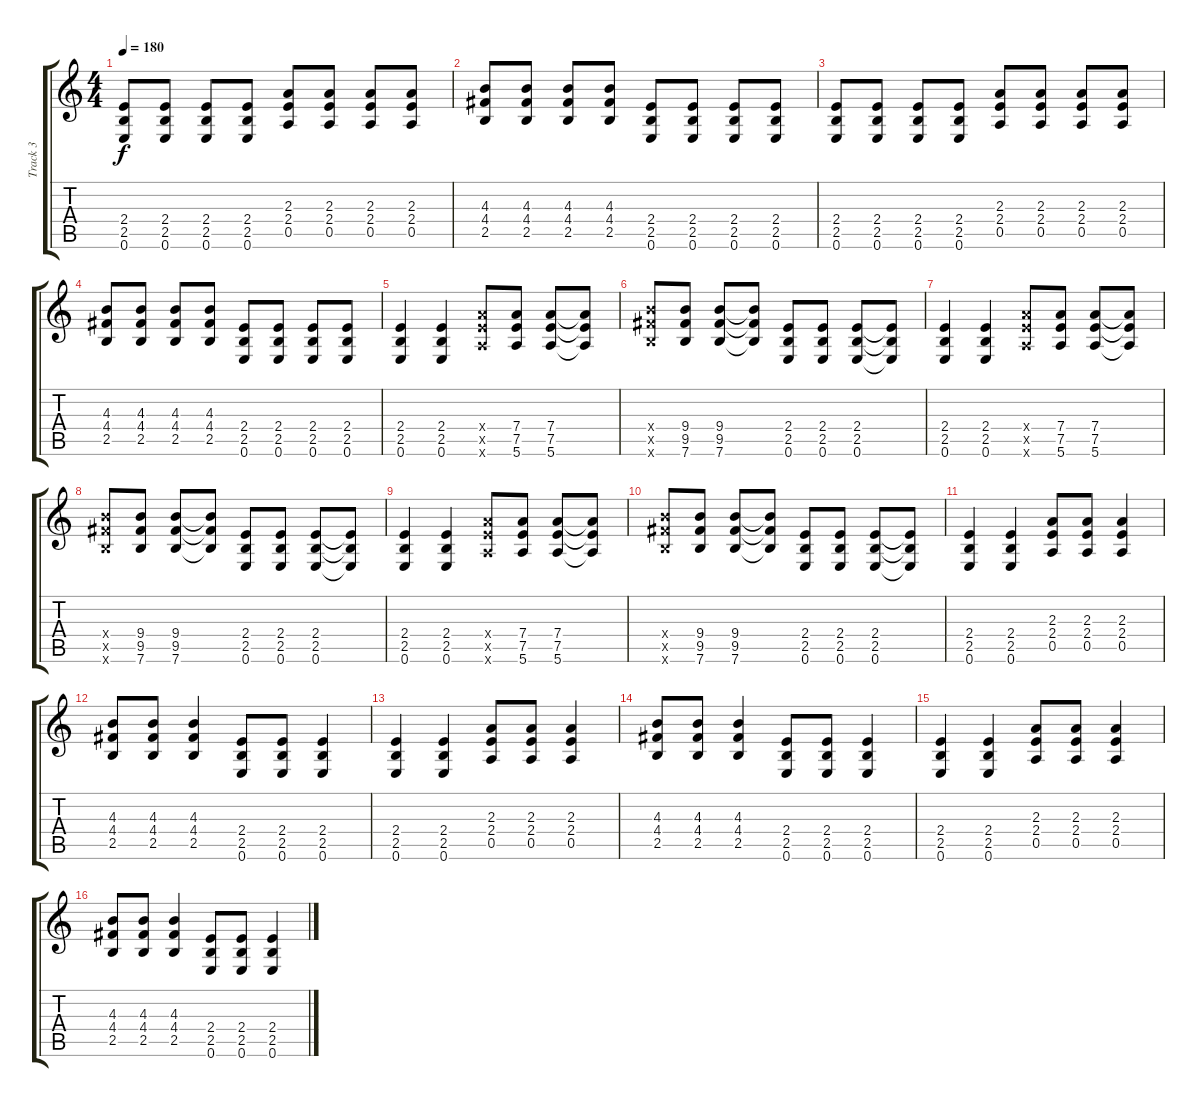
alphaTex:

\track ("Track 3" "Track 3") {instrument distortionguitar}
\staff {score tabs}
\tuning (E4 B3 G3 D3 A2 E2) {hide}
\ts (4 4)
\tempo 180
\clef g2
\ks c
(2.4 2.5 0.6).8{dy f} (2.4 2.5 0.6).8 (2.4 2.5 0.6).8 (2.4 2.5 0.6).8 (2.3 2.4 0.5).8 (2.3 2.4 0.5).8 (2.3 2.4 0.5).8 (2.3 2.4 0.5).8 |
(4.3 4.4 2.5).8 (4.3 4.4 2.5).8 (4.3 4.4 2.5).8 (4.3 4.4 2.5).8 (2.4 2.5 0.6).8 (2.4 2.5 0.6).8 (2.4 2.5 0.6).8 (2.4 2.5 0.6).8 |
(2.4 2.5 0.6).8 (2.4 2.5 0.6).8 (2.4 2.5 0.6).8 (2.4 2.5 0.6).8 (2.3 2.4 0.5).8 (2.3 2.4 0.5).8 (2.3 2.4 0.5).8 (2.3 2.4 0.5).8 |
(4.3 4.4 2.5).8 (4.3 4.4 2.5).8 (4.3 4.4 2.5).8 (4.3 4.4 2.5).8 (2.4 2.5 0.6).8 (2.4 2.5 0.6).8 (2.4 2.5 0.6).8 (2.4 2.5 0.6).8 |
(2.4 2.5 0.6).4 (2.4 2.5 0.6).4 (7.4{x} 7.5{x} 5.6{x}).8 (7.4 7.5 5.6).8 (7.4 7.5 5.6).8 (7.4{t} 7.5{t} 5.6{t}).8 |
(9.4{x} 9.5{x} 7.6{x}).8 (9.4 9.5 7.6).8 (9.4 9.5 7.6).8 (9.4{t} 9.5{t} 7.6{t}).8 (2.4 2.5 0.6).8 (2.4 2.5 0.6).8 (2.4 2.5 0.6).8 (2.4{t} 2.5{t} 0.6{t}).8 |
(2.4 2.5 0.6).4 (2.4 2.5 0.6).4 (7.4{x} 7.5{x} 5.6{x}).8 (7.4 7.5 5.6).8 (7.4 7.5 5.6).8 (7.4{t} 7.5{t} 5.6{t}).8 |
(9.4{x} 9.5{x} 7.6{x}).8 (9.4 9.5 7.6).8 (9.4 9.5 7.6).8 (9.4{t} 9.5{t} 7.6{t}).8 (2.4 2.5 0.6).8 (2.4 2.5 0.6).8 (2.4 2.5 0.6).8 (2.4{t} 2.5{t} 0.6{t}).8 |
(2.4 2.5 0.6).4 (2.4 2.5 0.6).4 (7.4{x} 7.5{x} 5.6{x}).8 (7.4 7.5 5.6).8 (7.4 7.5 5.6).8 (7.4{t} 7.5{t} 5.6{t}).8 |
(9.4{x} 9.5{x} 7.6{x}).8 (9.4 9.5 7.6).8 (9.4 9.5 7.6).8 (9.4{t} 9.5{t} 7.6{t}).8 (2.4 2.5 0.6).8 (2.4 2.5 0.6).8 (2.4 2.5 0.6).8 (2.4{t} 2.5{t} 0.6{t}).8 |
(2.4 2.5 0.6).4 (2.4 2.5 0.6).4 (2.3 2.4 0.5).8 (2.3 2.4 0.5).8 (2.3 2.4 0.5).4 |
(4.3 4.4 2.5).8 (4.3 4.4 2.5).8 (4.3 4.4 2.5).4 (2.4 2.5 0.6).8 (2.4 2.5 0.6).8 (2.4 2.5 0.6).4 |
(2.4 2.5 0.6).4 (2.4 2.5 0.6).4 (2.3 2.4 0.5).8 (2.3 2.4 0.5).8 (2.3 2.4 0.5).4 |
(4.3 4.4 2.5).8 (4.3 4.4 2.5).8 (4.3 4.4 2.5).4 (2.4 2.5 0.6).8 (2.4 2.5 0.6).8 (2.4 2.5 0.6).4 |
(2.4 2.5 0.6).4 (2.4 2.5 0.6).4 (2.3 2.4 0.5).8 (2.3 2.4 0.5).8 (2.3 2.4 0.5).4 |
(4.3 4.4 2.5).8 (4.3 4.4 2.5).8 (4.3 4.4 2.5).4 (2.4 2.5 0.6).8 (2.4 2.5 0.6).8 (2.4 2.5 0.6).4
